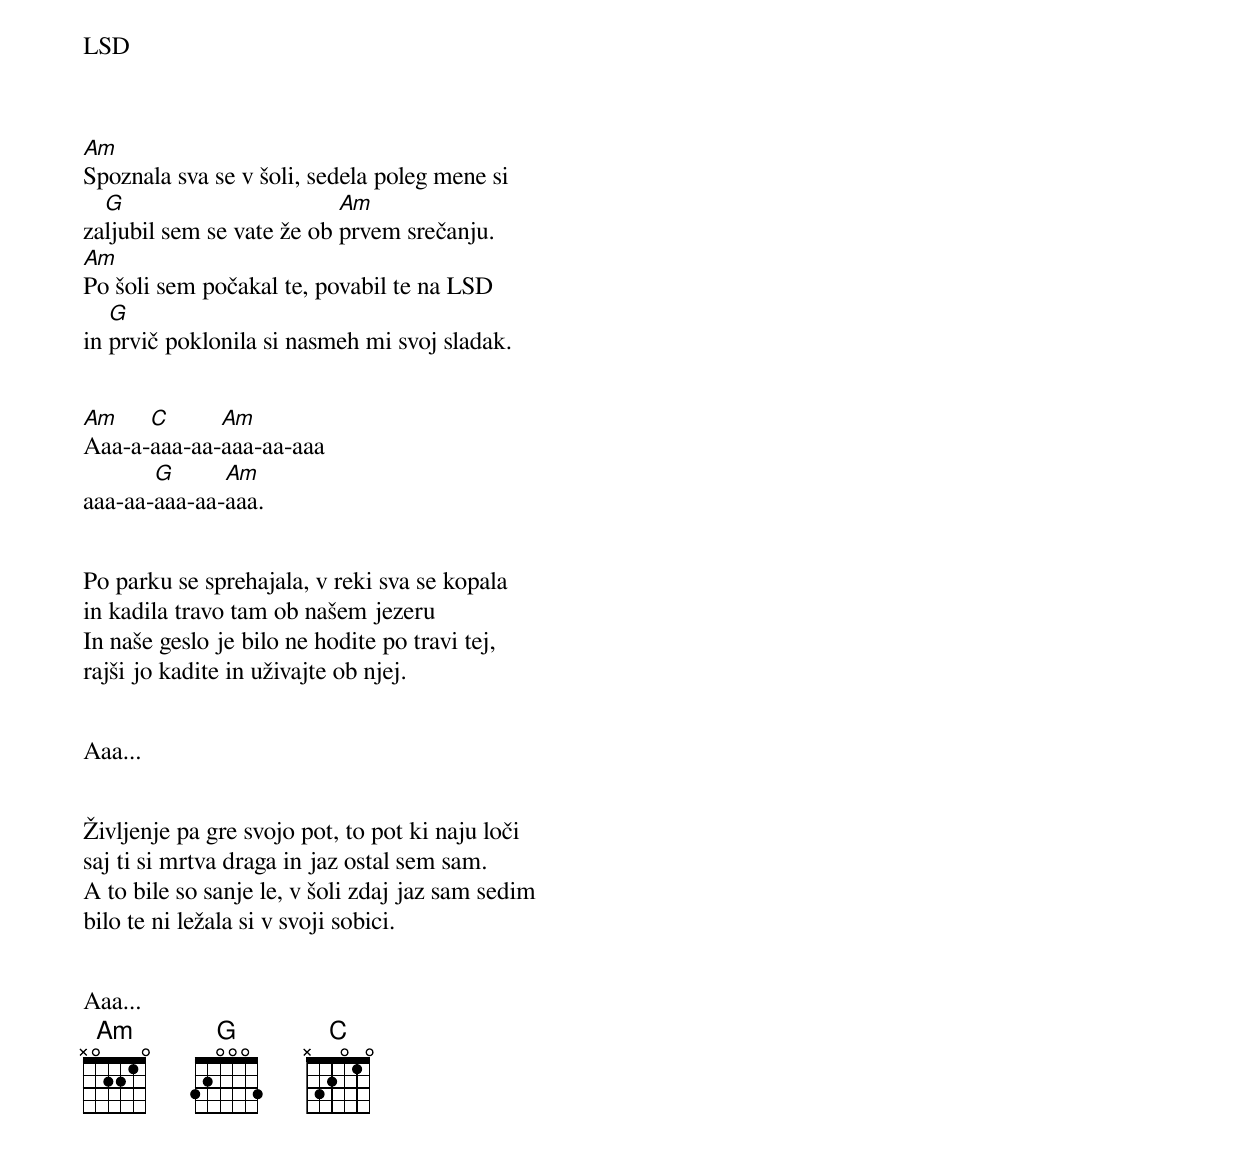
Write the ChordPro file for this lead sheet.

LSD



[Am]Spoznala sva se v šoli, sedela poleg mene si
za[G]ljubil sem se vate že ob [Am]prvem srečanju.
[Am]Po šoli sem počakal te, povabil te na LSD
in [G]prvič poklonila si nasmeh mi svoj sladak.


[Am]Aaa-a-[C]aaa-aa-[Am]aaa-aa-aaa
aaa-aa-[G]aaa-aa-[Am]aaa.


Po parku se sprehajala, v reki sva se kopala
in kadila travo tam ob našem jezeru
In naše geslo je bilo ne hodite po travi tej,
rajši jo kadite in uživajte ob njej.


Aaa...


Življenje pa gre svojo pot, to pot ki naju loči
saj ti si mrtva draga in jaz ostal sem sam.
A to bile so sanje le, v šoli zdaj jaz sam sedim
bilo te ni ležala si v svoji sobici.


Aaa...
